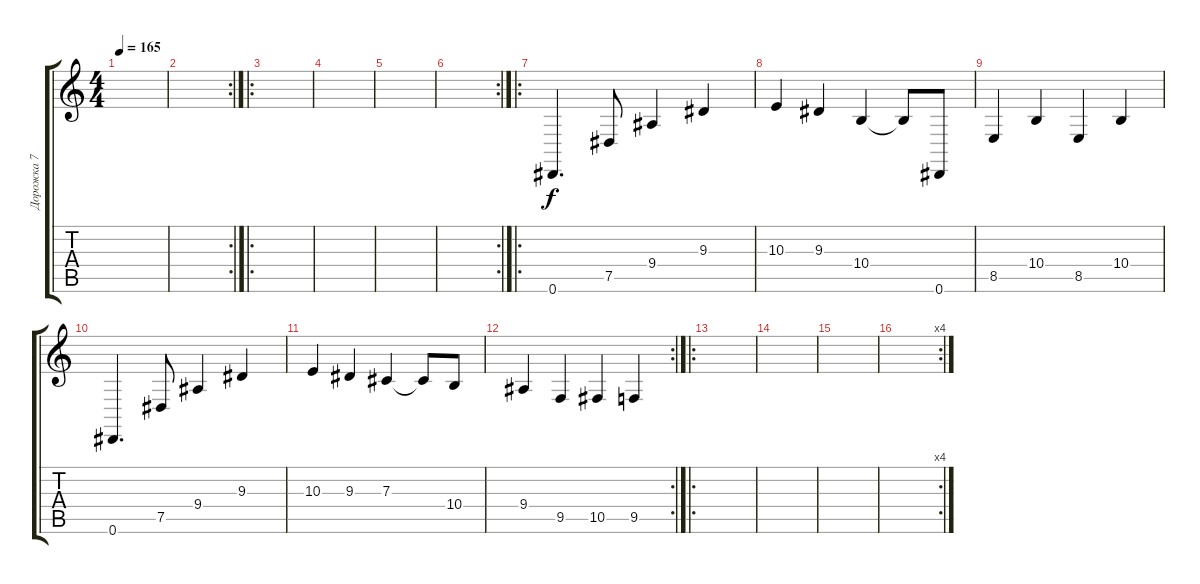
\track ("Дорожка 7" "Дорожка 7") {instrument stringensemble1}
\staff {score tabs}
\tuning (Eb4 Bb3 Gb3 Db3 Ab2 Eb2) {hide}
\ts (4 4)
\tempo 165
\clef g2
\ks c
|
\rc 2
|
\ro
|
|
|
\rc 2
|
\ro
0.6.4{d} 7.5.8 9.4.4 9.3.4 |
10.3.4 9.3.4 10.4.4 10.4{t}.8 0.6.8 |
8.5.4 10.4.4 8.5.4 10.4.4 |
0.6.4{d} 7.5.8 9.4.4 9.3.4 |
10.3.4 9.3.4 7.3.4 7.3{t}.8 10.4.8 |
\rc 2
9.4.4 9.5.4 10.5.4 9.5.4 |
\ro
|
|
|
\rc 4
